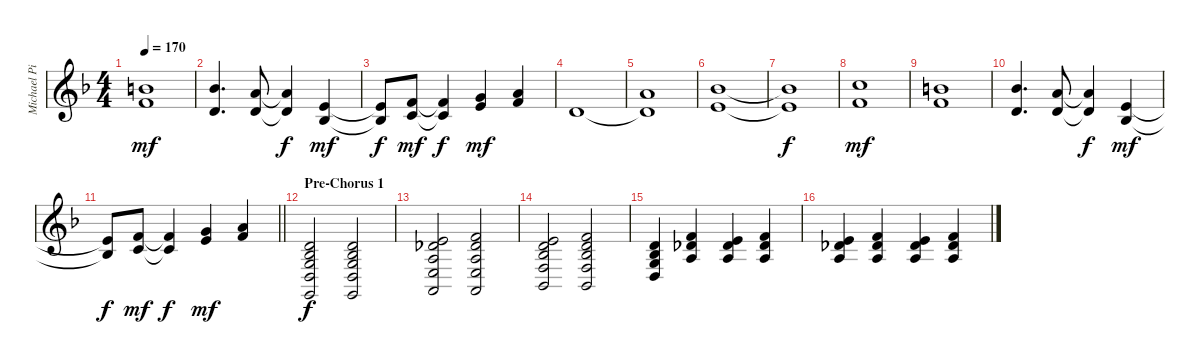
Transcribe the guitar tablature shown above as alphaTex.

\track ("Michael Pinella Strings 1" "Michael Pi") {instrument stringensemble1}
\staff {score}
\tuning (D4 A3 F3 C3 G2 D2) {hide}
\ts (4 4)
\tempo 170
\clef g2
\ks dminor
(9.1 8.2).1{dy mf} |
(8.1 5.2).4{d} (7.1 5.2).8 (7.1{t} 5.2{t}).4{dy f} (7.2 5.3).4{dy mf} |
(7.2{t} 5.3{t}).8{dy f} (8.2 7.3).8{dy mf} (8.2{t} 7.3{t}).4{dy f} (5.1 7.2).4{dy mf} (7.1 8.2).4 |
5.2.1 |
(7.1 5.2{t}).1 |
(8.1 7.2).1 |
(8.1{t} 7.2{t}).1{dy f} |
(10.1 8.2).1{dy mf} |
(9.1 8.2).1 |
(8.1 5.2).4{d} (7.1 5.2).8 (7.1{t} 5.2{t}).4{dy f} (7.2 5.3).4{dy mf} |
\barLineRight lightlight
(7.2{t} 5.3{t}).8{dy f} (8.2 7.3).8{dy mf} (8.2{t} 7.3{t}).4{dy f} (5.1 7.2).4{dy mf} (7.1 8.2).4 |
\section ("" "Pre-Chorus 1")
(0.1 1.2 2.3 2.4 0.5).2{dy f volume 13} (0.1 1.2 2.3 2.4 0.5).2 |
(2.1 4.2 4.3 4.4 2.5).2 (3.1 4.2 4.3 4.4 2.5).2 |
(2.1 5.2 5.3 5.4 3.5).2 (3.1 5.2 5.3 5.4 3.5).2 |
(0.1 1.2 2.3 2.4).4 (3.1 4.2 4.3).4 (2.1 4.2 4.3).4 (3.1 4.2 4.3).4 |
(2.1 4.2 4.3).4 (3.1 4.2 4.3).4 (2.1 4.2 4.3).4 (3.1 4.2 4.3).4
